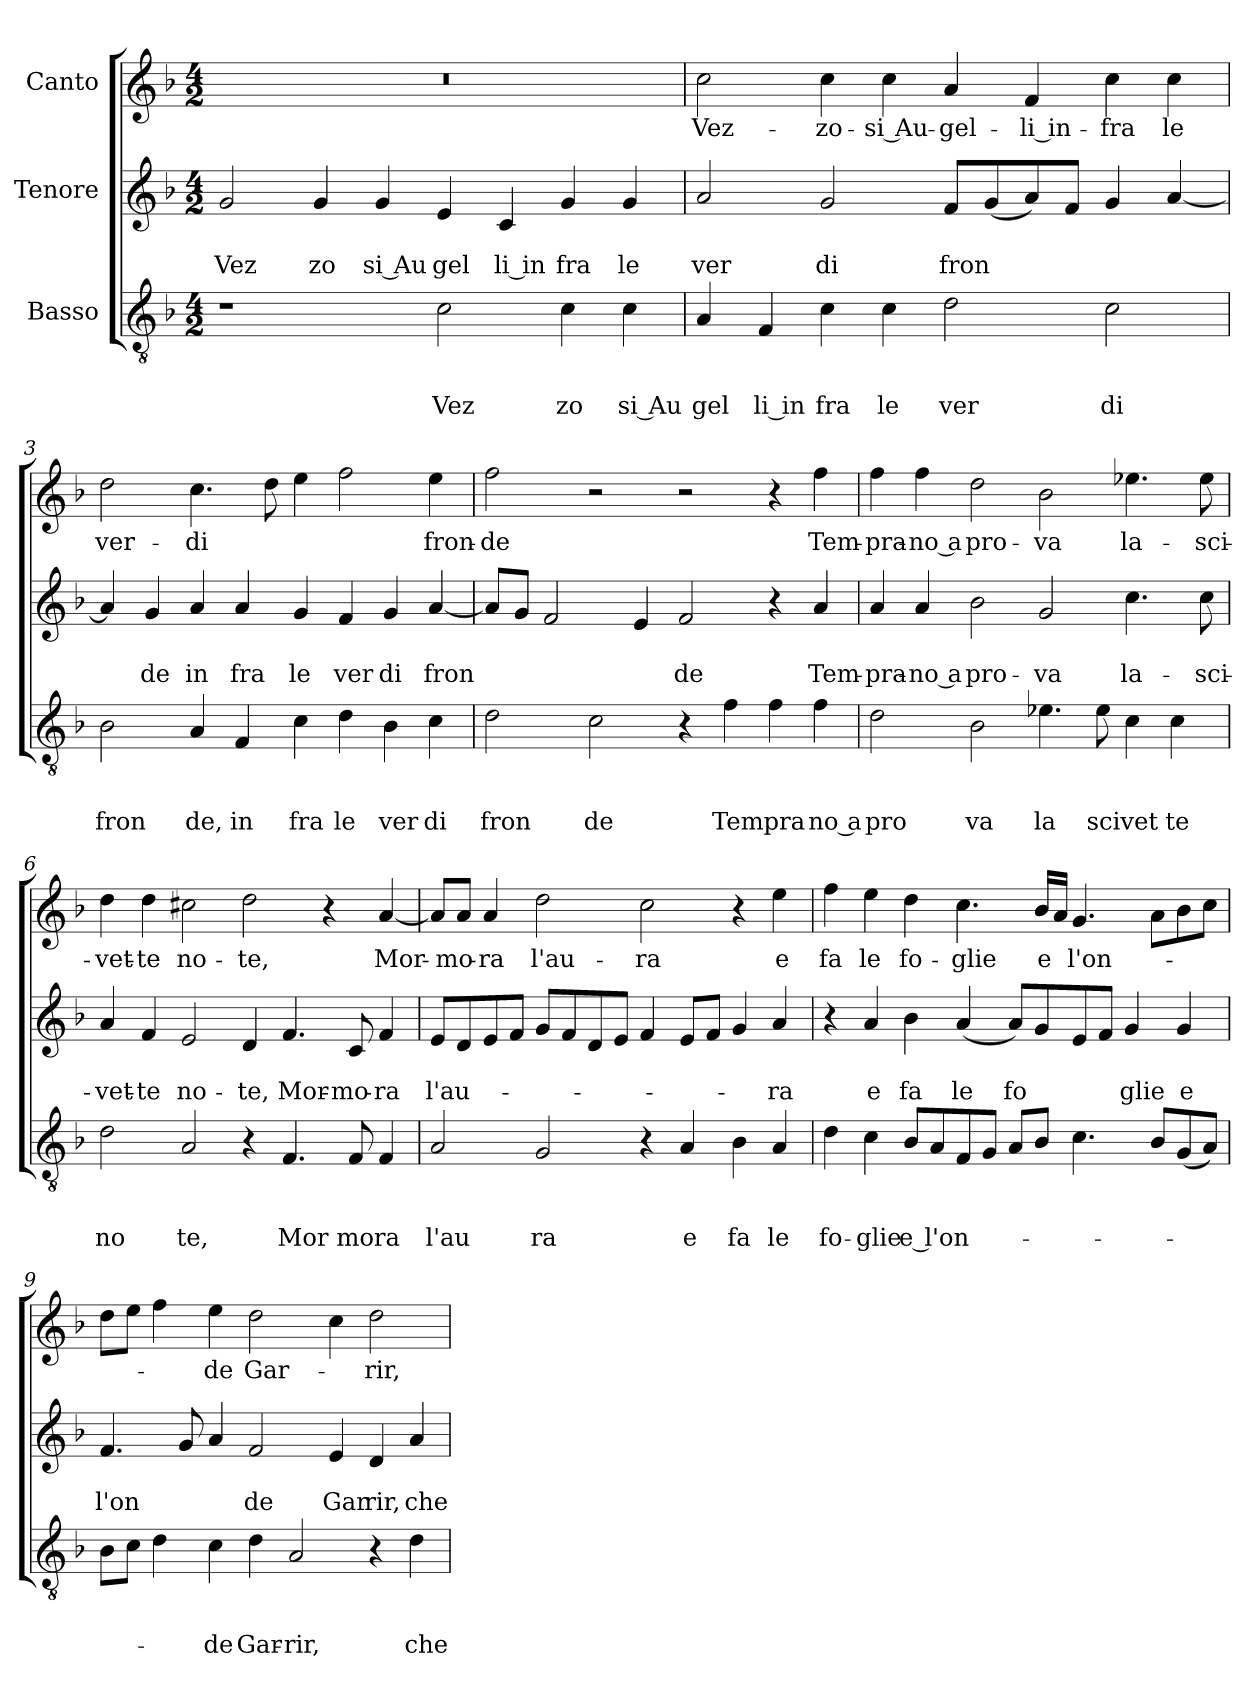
**kern	**text	**text	**text	**kern	**text	**text	**kern	**text
*part3	*part3	*part3	*part3	*part2	*part2	*part2	*part1	*part1
*staff3	*staff3	*staff3	*staff3	*staff2	*staff2	*staff2	*staff1	*staff1
*I"Basso	*	*	*	*I"Tenore	*	*	*I"Canto	*
*clefGv2	*	*	*	*clefG2	*	*	*clefG2	*
*k[b-]	*	*	*	*k[b-]	*	*	*k[b-]	*
*F:	*	*	*	*F:	*	*	*F:	*
*M4/2	*	*	*	*M4/2	*	*	*M4/2	*
=1	=1	=1	=1	=1	=1	=1	=1	=1
!	!	!	!	!	!	!LO:LY:b	!	!
1r	.	.	.	2g/	.	Vez	0r	.
!	!	!	!	!	!	!LO:LY:b	!	!
.	.	.	.	4g/	.	zo	.	.
!	!	!	!	!	!	!LO:LY:b:rj	!	!
.	.	.	.	4g/	.	si Au	.	.
!	!	!	!LO:LY:b	!	!	!LO:LY:b	!	!
2c\	.	.	Vez	4e/	.	gel	.	.
!	!	!	!	!	!	!LO:LY:b:rj	!	!
.	.	.	.	4c/	.	li in	.	.
!	!	!	!LO:LY:b	!	!	!LO:LY:b	!	!
4c\	.	.	zo	4g/	.	fra	.	.
!	!	!	!LO:LY:b:rj	!	!	!LO:LY:b	!	!
4c\	.	.	si Au	4g/	.	le	.	.
=2	=2	=2	=2	=2	=2	=2	=2	=2
!	!	!	!LO:LY:b	!	!	!LO:LY:b	!	!LO:LY:b
4A/	.	.	gel	2a/	.	ver	2cc\	Vez-
!	!	!	!LO:LY:b:rj	!	!	!	!	!
4F/	.	.	li in	.	.	.	.	.
!	!	!	!LO:LY:b	!	!	!LO:LY:b	!	!LO:LY:b
4c\	.	.	fra	2g/	.	di	4cc\	-zo-
!	!	!	!LO:LY:b	!	!	!	!	!LO:LY:b:rj
4c\	.	.	le	.	.	.	4cc\	-si Au-
!	!	!	!LO:LY:b	!	!	!LO:LY:b	!	!LO:LY:b
2d\	.	.	ver	8f/L	.	fron	4a/	-gel-
.	.	.	.	(>8g/	.	.	.	.
!	!	!	!	!	!	!	!	!LO:LY:b:rj
.	.	.	.	8a/)	.	.	4f/	-li in-
.	.	.	.	8f/J	.	.	.	.
!	!	!	!LO:LY:b	!	!	!	!	!LO:LY:b
2c\	.	.	di	4g/	.	.	4cc\	-fra
!	!	!	!	!	!	!	!	!LO:LY:b
.	.	.	.	[<4a/	.	.	4cc\	le
=3	=3	=3	=3	=3	=3	=3	=3	=3
!	!	!	!LO:LY:b	!	!	!	!	!LO:LY:b
2B-\	.	.	fron	4a/]	.	.	2dd\	ver-
!	!	!	!	!	!	!LO:LY:b	!	!
.	.	.	.	4g/	.	de	.	.
!	!	!	!LO:LY:b	!	!	!LO:LY:b	!	!LO:LY:b
4A/	.	.	de,	4a/	.	in	4.cc\	-di
!	!	!	!LO:LY:b	!	!	!LO:LY:b	!	!
4F/	.	.	in	4a/	.	fra	.	.
.	.	.	.	.	.	.	8dd\	.
!	!	!	!LO:LY:b	!	!	!LO:LY:b	!	!
4c\	.	.	fra	4g/	.	le	4ee\	.
!	!	!	!LO:LY:b	!	!	!LO:LY:b	!	!
4d\	.	.	le	4f/	.	ver	2ff\	.
!	!	!	!LO:LY:b	!	!	!LO:LY:b	!	!
4B-\	.	.	ver	4g/	.	di	.	.
!	!	!	!LO:LY:b	!	!	!LO:LY:b	!	!LO:LY:b
4c\	.	.	di	[<4a/	.	fron	4ee\	fron-
!!LO:LB:g=z
=4	=4	=4	=4	=4	=4	=4	=4	=4
!	!	!	!LO:LY:b	!	!	!	!	!LO:LY:b
2d\	.	.	fron	8a/L]	.	.	2ff\	-de
.	.	.	.	8g/J	.	.	.	.
.	.	.	.	2f/	.	.	.	.
!	!	!	!LO:LY:b	!	!	!	!	!
2c\	.	.	de	.	.	.	2r	.
.	.	.	.	4e/	.	.	.	.
!	!	!	!	!	!	!LO:LY:b	!	!
4r	.	.	.	2f/	.	de	2r	.
!	!	!	!LO:LY:b	!	!	!	!	!
4f\	.	.	Tem	.	.	.	.	.
!	!	!	!LO:LY:b	!	!	!	!	!
4f\	.	.	pra	4r	.	.	4r	.
!	!	!	!LO:LY:b:rj	!	!	!LO:LY:b	!	!LO:LY:b
4f\	.	.	no a	4a/	.	Tem-	4ff\	Tem-
=5	=5	=5	=5	=5	=5	=5	=5	=5
!	!	!	!LO:LY:b	!	!	!LO:LY:b	!	!LO:LY:b
2d\	.	.	pro	4a/	.	-pra-	4ff>\	-pra-
!	!	!	!	!	!	!LO:LY:b:rj	!	!LO:LY:b:rj
.	.	.	.	4a/	.	-no a	4ff\	-no a
!	!	!	!LO:LY:b	!	!	!LO:LY:b	!	!LO:LY:b
2B-\	.	.	va	2b-\	.	pro-	2dd\	pro-
!	!	!	!LO:LY:b	!	!	!LO:LY:b	!	!LO:LY:b
4.e-X\	.	.	la	2g/	.	-va	2b-\	-va
!	!	!	!LO:LY:b	!	!	!	!	!
8e-\	.	.	sci	.	.	.	.	.
!	!	!	!LO:LY:b	!	!	!LO:LY:b	!	!LO:LY:b
4c\	.	.	vet	4.cc\	.	la-	4.ee-X\	la-
!	!	!	!LO:LY:b	!	!	!	!	!
4c\	.	.	te	.	.	.	.	.
!	!	!	!	!	!	!LO:LY:b	!	!LO:LY:b
.	.	.	.	8cc\	.	-sci-	8ee-\	-sci-
=6	=6	=6	=6	=6	=6	=6	=6	=6
!	!	!	!LO:LY:b	!	!	!LO:LY:b	!	!LO:LY:b
2d\	.	.	no	4a/	.	-vet-	4dd\	-vet-
!	!	!	!	!	!	!LO:LY:b	!	!LO:LY:b
.	.	.	.	4f/	.	-te	4dd\	-te
!	!	!	!LO:LY:b	!	!	!LO:LY:b	!	!LO:LY:b
2A/	.	.	te,	2e/	.	no-	2cc#X\	no-
!	!	!	!	!	!	!LO:LY:b	!	!LO:LY:b
4r	.	.	.	4d/	.	-te,	2dd\	-te,
!	!	!	!LO:LY:b	!	!	!LO:LY:b	!	!
4.F/	.	.	Mor	4.f/	.	Mor-	.	.
.	.	.	.	.	.	.	4r	.
!	!	!	!LO:LY:b	!	!	!LO:LY:b	!	!
8F/	.	.	mo	8c/	.	-mo-	.	.
!	!	!	!LO:LY:b	!	!	!LO:LY:b	!	!LO:LY:b
4F/	.	.	ra	4f/	.	-ra	[<4a/	Mor-
=7	=7	=7	=7	=7	=7	=7	=7	=7
!	!	!	!LO:LY:b	!	!	!LO:LY:b	!	!
2A/	.	.	l'au	8e/L	.	l'au-	8a/L]	.
!	!	!	!	!	!	!	!	!LO:LY:b
.	.	.	.	8d/	.	.	8a/J	-mo-
!	!	!	!	!	!	!	!	!LO:LY:b
.	.	.	.	8e/	.	.	4a/	-ra
.	.	.	.	8f/J	.	.	.	.
!	!	!	!LO:LY:b	!	!	!	!	!LO:LY:b
2G/	.	.	ra	8g/L	.	.	2dd\	l'au-
.	.	.	.	8f/	.	.	.	.
.	.	.	.	8d/	.	.	.	.
.	.	.	.	8e/J	.	.	.	.
!	!	!	!	!	!	!	!	!LO:LY:b
4r	.	.	.	4f/	.	.	2cc\	-ra
!	!	!	!LO:LY:b	!	!	!	!	!
4A/	.	.	e	8e/L	.	.	.	.
.	.	.	.	8f/J	.	.	.	.
!	!	!	!LO:LY:b	!	!	!	!	!
4B-\	.	.	fa	4g/	.	.	4r	.
!	!	!	!LO:LY:b	!	!	!LO:LY:b	!	!LO:LY:b
4A/	.	.	le	4a/	.	-ra	4ee\	e
!!LO:LB:g=z
=8	=8	=8	=8	=8	=8	=8	=8	=8
!	!	!	!LO:LY:b	!	!	!	!	!LO:LY:b
4d\	.	.	fo-	4r	.	.	4ff\	fa
!	!	!	!LO:LY:b:rj	!	!	!LO:LY:b	!	!LO:LY:b
4c\	.	.	-glie	4a/	.	e	4ee\	le
!	!	!	!LO:LY:b:rj	!	!	!LO:LY:b	!	!LO:LY:b
8B-/L	.	.	e l'on-	4b-\	.	fa	4dd\	fo-
8A/	.	.	.	.	.	.	.	.
!	!	!	!	!	!	!LO:LY:b	!	!LO:LY:b
8F/	.	.	.	(4a/	.	le	4.cc\	-glie
8G/J	.	.	.	.	.	.	.	.
!	!	!	!	!	!	!LO:LY:b	!	!
8A/L	.	.	.	8a/L)	.	fo	.	.
!	!	!	!	!	!	!	!	!LO:LY:b:rj
8B-/J	.	.	.	8g/	.	.	16b-/LL	e
.	.	.	.	.	.	.	16a/JJ	.
!	!	!	!	!	!	!	!	!LO:LY:b
4.c\	.	.	.	8e/	.	.	4.g/	l'on-
.	.	.	.	8f/J	.	.	.	.
!	!	!	!	!	!	!LO:LY:b	!	!
.	.	.	.	4g/	.	glie	.	.
8B-/L	.	.	.	.	.	.	8a\L	.
!	!	!	!	!	!	!LO:LY:b	!	!
(>8G/	.	.	.	4g/	.	e	8b-\	.
8A/J)	.	.	.	.	.	.	8cc\J	.
=9	=9	=9	=9	=9	=9	=9	=9	=9
!	!	!	!	!	!	!LO:LY:b	!	!
8B-\L	.	.	.	4.f/	.	l'on	8dd\L	.
8c\J	.	.	.	.	.	.	8ee\J	.
4d\	.	.	.	.	.	.	4ff\	.
.	.	.	.	8g/	.	.	.	.
!	!	!	!LO:LY:b	!	!	!	!	!LO:LY:b
4c\	.	.	-de	4a/	.	.	4ee\	-de
!	!	!	!LO:LY:b	!	!	!LO:LY:b	!	!LO:LY:b
4d\	.	.	Gar-	2f/	.	de	2dd\	Gar-
!	!	!	!LO:LY:b	!	!	!	!	!
2A/	.	.	-rir,	.	.	.	.	.
!	!	!	!	!	!	!LO:LY:b	!	!
.	.	.	.	4e/	.	Gar	4cc\	.
!	!	!	!	!	!	!LO:LY:b	!	!LO:LY:b
4r	.	.	.	4d/	.	rir,	2dd\	-rir,
!	!	!	!LO:LY:b	!	!	!LO:LY:b	!	!
4d\	.	.	che	4a/	.	che	.	.
=	=	=	=	=	=	=	=	=
*-	*-	*-	*-	*-	*-	*-	*-	*-
